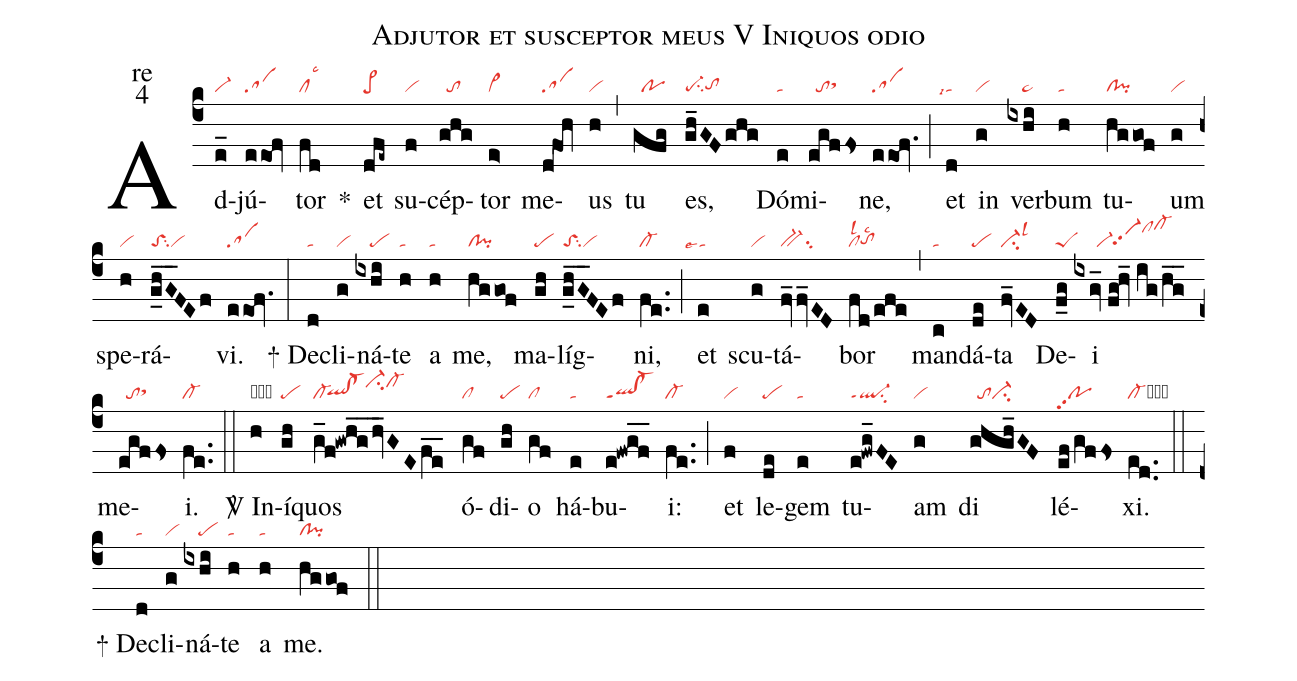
name:Adjutor et susceptor meus V Iniquos odio;
office-part:re;
mode:4;
nabc-lines:1;
%%
(c4) Ad(e_|vi-)jú(eeof|sa)tor(fd|cllsc3) <sp>*</sp>() et(dfe~|pe>) su(f|vi)cép(ghg|//to)tor(e>|vi>) me(d@foh|sa)us(h|vi) (,) tu(gfg|//po) es,(gh_GFghg|pe-su2tohg) Dó(e|ta)mi(egffs|//tosthh)ne,(eeof.|sa) (;) et(d|``talsi7) in(g|vi) ver(ixhi|////ta>)bum(h|ta) tu(hggof|cl!pi)um(g|vi) spe(h|vi)rá(g_hG__FEf|toSsu2vi)vi.(eeof.|sa) (:)
<sp>+</sp> De(d|ta)cli(g|vi)ná(ixhi|////pe)te(h|ta) a(h|ta) me,(hggof|cl!pi) ma(gh|pe)líg(g_hG__FEf|toSsu2vi)ni,(fe..|cl-) (;) et(e|```talse4) scu(g|vi)tá(fv_fv_ED|bv-su2)bor(fd/efe|cllsl2tohglsc2) (,) man(c|ta)dá(de|pe)ta(fv_ED|ci-lsl3) De(f_g|peS)i(ixgv_//fg!hv_//ig/hg__|//////vi-vi-hgpp2clhkcl-hl) me(egffs|//tosthh)i.(fe..|cl-) (::)

<sp>V/</sp> In(h|obvi)í(gh|pe)quos(g_f!gwhg__hv_GEfe__|cl-`qlhg!cl-hgci-hjcl-hj) ó(gf|cl)di(gh|pe)o(gf|cl) há(e|ta)bu(e!fwgf__|ql!cl-ppt1)i:(fe..|cl-) (;) et(f|vi) le(de|pe)gem(e|ta) tu(e!fwg_FE|ql-ppt1su2)am(g|vi) di(ghgh_GF|//toci-) lé(ef/gffs|popp2)xi.(ed..|cl-cb) (::)
<sp>+</sp> De(d|ta)cli(g|vi)ná(ixhi|////pe)te(h|ta) a(h|ta) me.(hggof|cl!pi) (::)
